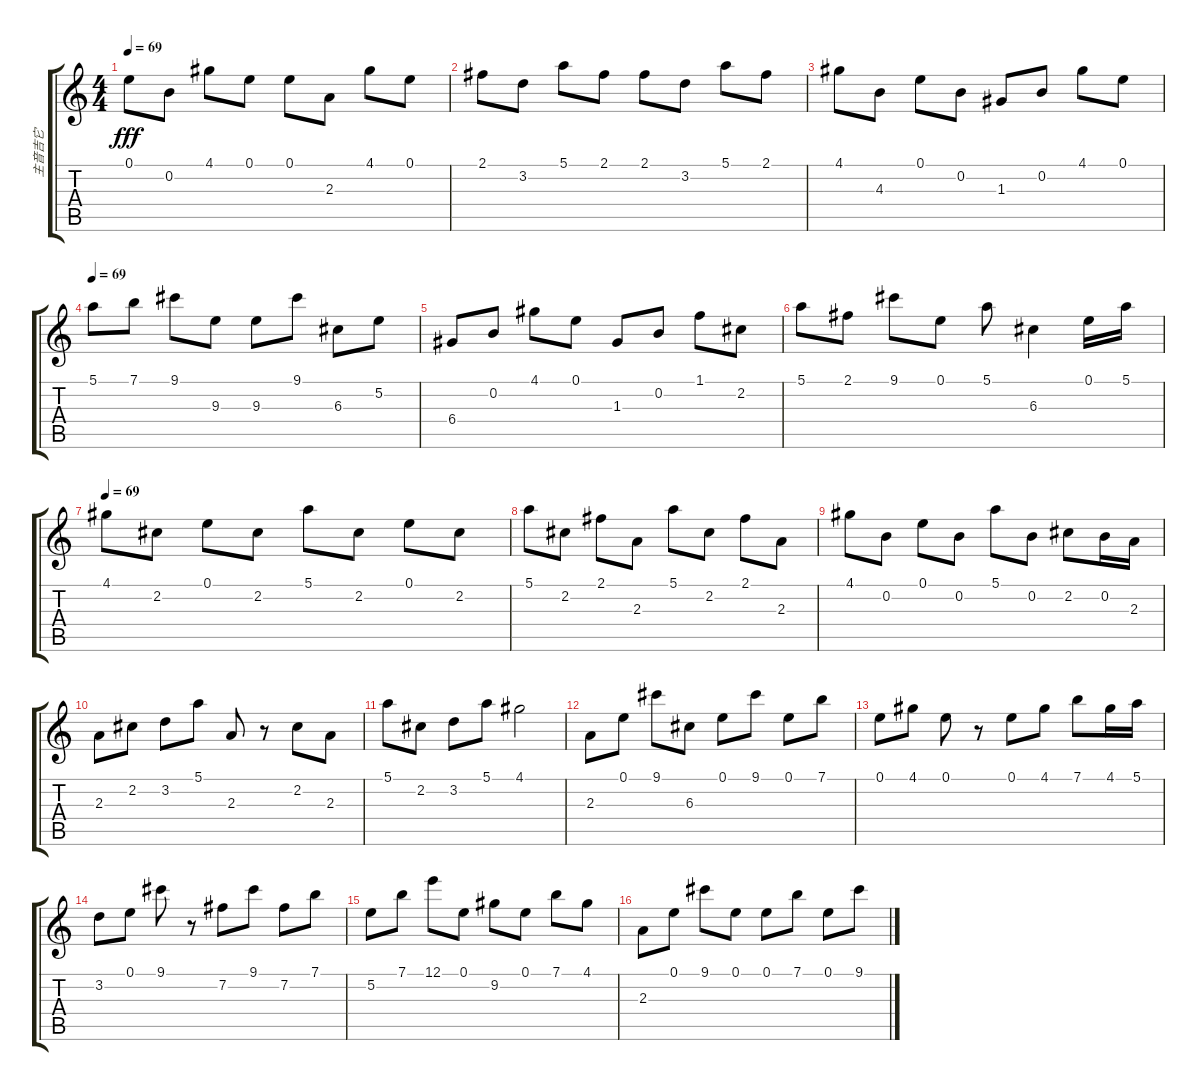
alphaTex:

\track ("主音吉它" "主音吉它") {instrument electricbassfinger}
\staff {score tabs}
\tuning (E4 B3 G3 D3 A2 E2) {hide}
\ts (4 4)
\tempo 69
\clef g2
\ks c
0.1.8{dy fff} 0.2.8 4.1.8 0.1.8 0.1.8 2.3.8 4.1.8 0.1.8 |
2.1.8 3.2.8 5.1.8 2.1.8 2.1.8 3.2.8 5.1.8 2.1.8 |
4.1.8 4.3.8 0.1.8 0.2.8 1.3.8 0.2.8 4.1.8 0.1.8 |
\tempo 69
5.1.8 7.1.8 9.1.8 9.3.8 9.3.8 9.1.8 6.3.8 5.2.8 |
6.4.8 0.2.8 4.1.8 0.1.8 1.3.8 0.2.8 1.1.8 2.2.8 |
5.1.8 2.1.8 9.1.8 0.1.8 5.1.8 6.3.4 0.1.16 5.1.16 |
\tempo 69
4.1.8 2.2.8 0.1.8 2.2.8 5.1.8 2.2.8 0.1.8 2.2.8 |
5.1.8 2.2.8 2.1.8 2.3.8 5.1.8 2.2.8 2.1.8 2.3.8 |
4.1.8 0.2.8 0.1.8 0.2.8 5.1.8 0.2.8 2.2.8 0.2.16 2.3.16 |
2.3.8 2.2.8 3.2.8 5.1.8 2.3.8 r.8 2.2.8 2.3.8 |
5.1.8 2.2.8 3.2.8 5.1.8 4.1.2 |
2.3.8 0.1.8 9.1.8 6.3.8 0.1.8 9.1.8 0.1.8 7.1.8 |
0.1.8 4.1.8 0.1.8 r.8 0.1.8 4.1.8 7.1.8 4.1.16 5.1.16 |
3.2.8 0.1.8 9.1.8 r.8 7.2.8 9.1.8 7.2.8 7.1.8 |
5.2.8 7.1.8 12.1.8 0.1.8 9.2.8 0.1.8 7.1.8 4.1.8 |
2.3.8 0.1.8 9.1.8 0.1.8 0.1.8 7.1.8 0.1.8 9.1.8
